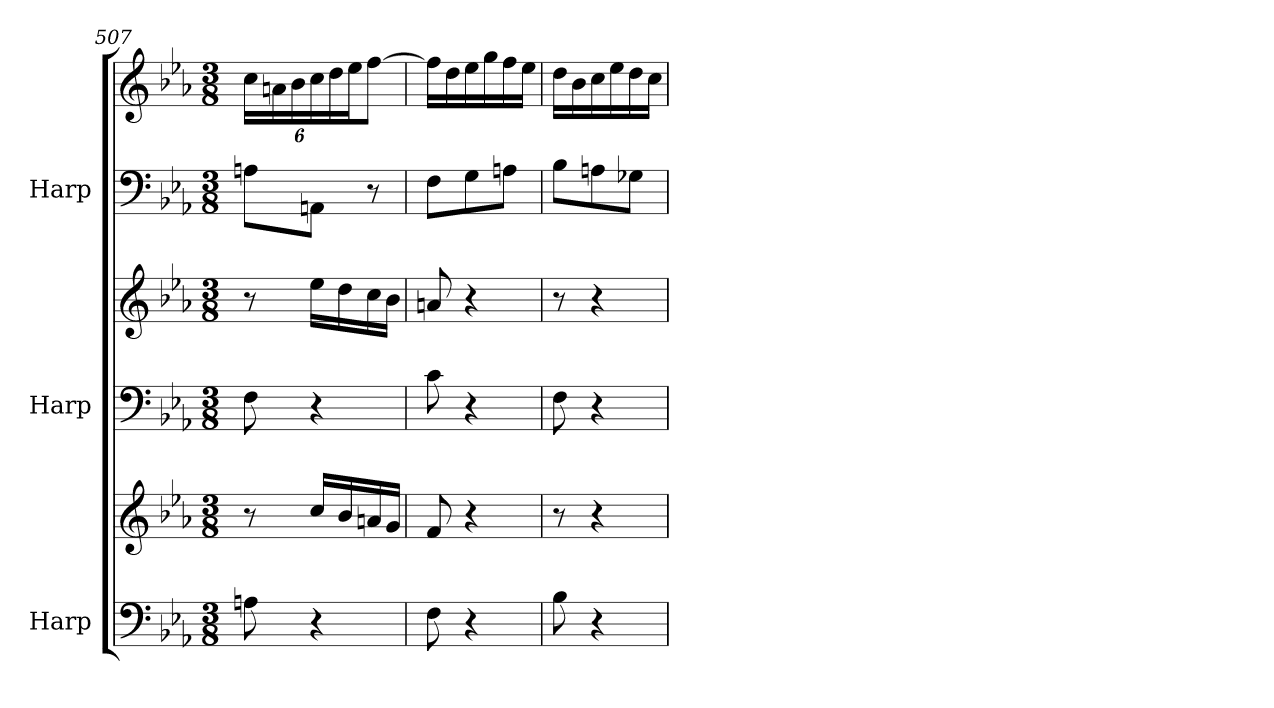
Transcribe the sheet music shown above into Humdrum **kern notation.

**kern	**kern	**kern	**kern	**kern	**kern
*part3	*part3	*part2	*part2	*part1	*part1
*staff6	*staff5	*staff4	*staff3	*staff2	*staff1
*I"Harp	*	*I"Harp	*	*I"Harp	*
*I'Hp	*	*I'Hp	*	*I'Hp	*
*clefF4	*clefG2	*clefF4	*clefG2	*clefF4	*clefG2
*k[b-e-a-]	*k[b-e-a-]	*k[b-e-a-]	*k[b-e-a-]	*k[b-e-a-]	*k[b-e-a-]
*M3/8	*M3/8	*M3/8	*M3/8	*M3/8	*M3/8
*	*	*	*	*	*Xbrackettup
=507	=507	=507	=507	=507	=507
8An\	8r	8F\	8r	8An\L	24cc\LL
.	.	.	.	.	24an\
.	.	.	.	.	24b-\
4r	16cc/LL	4r	16ee-\LL	8AAn\J	24cc\
.	.	.	.	.	24dd\
.	16b-/	.	16dd\	.	.
.	.	.	.	.	24ee-\J
.	16an/	.	16cc\	8r	[8ff\J
.	16g/JJ	.	16b-\JJ	.	.
!!LO:PB:g=z
=508	=508	=508	=508	=508	=508
8F\	8f/	8c\	8an/	8F\L	16ff\LL]
.	.	.	.	.	16dd\
4r	4r	4r	4r	8G\	16ee-\
.	.	.	.	.	16gg\
.	.	.	.	8An\J	16ff\
.	.	.	.	.	16ee-\JJ
=509	=509	=509	=509	=509	=509
8B-\	8r	8F\	8r	8B-\L	16dd\LL
.	.	.	.	.	16b-\
4r	4r	4r	4r	8An\	16cc\
.	.	.	.	.	16ee-\
.	.	.	.	8G-X\J	16dd\
.	.	.	.	.	16cc\JJ
=	=	=	=	=	=
*-	*-	*-	*-	*-	*-
